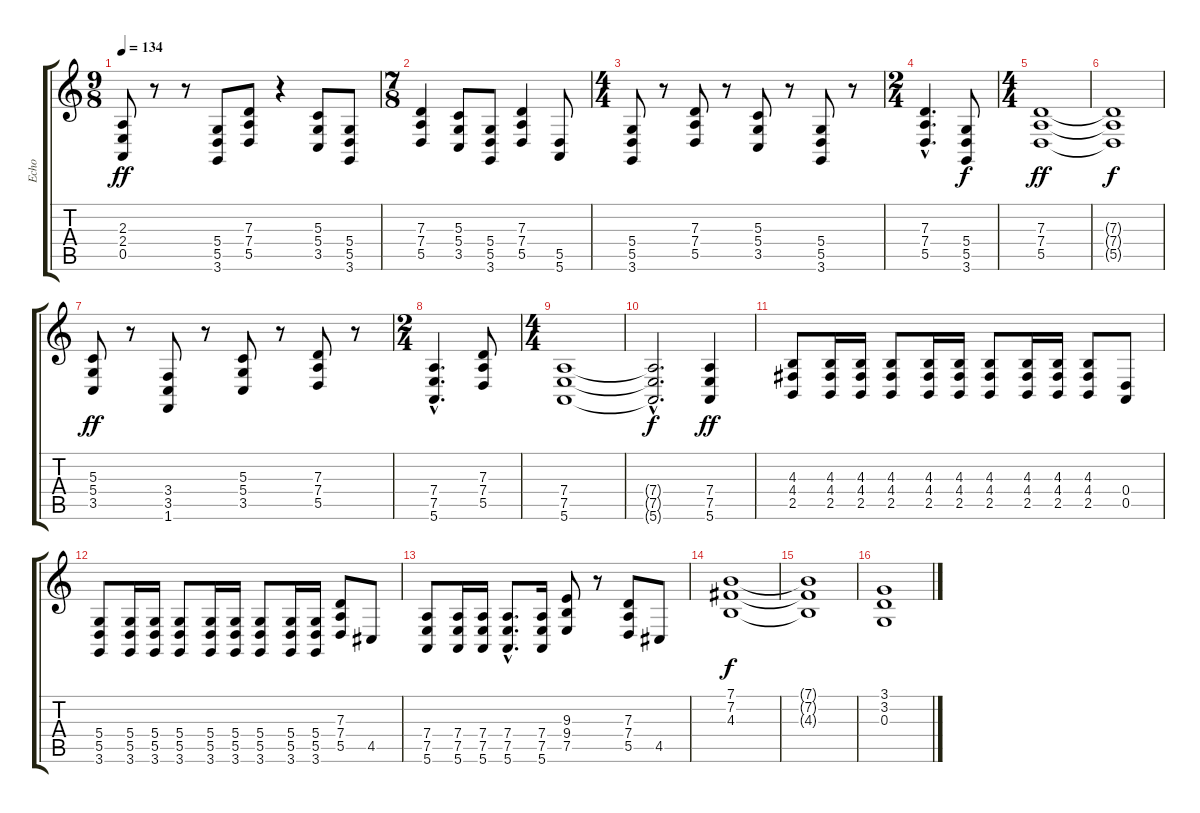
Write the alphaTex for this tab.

\track ("Echo" "Echo") {instrument pad5bowed}
\staff {score tabs}
\tuning (E4 B3 G3 D3 A2 E2) {hide}
\ts (9 8)
\tempo 134
\clef g2
\ks c
(2.3 2.4 0.5).8{dy ff} r.8 r.8 (5.4 5.5 3.6).8 (7.3 7.4 5.5).8 r.4 (5.3 5.4 3.5).8 (5.4 5.5 3.6).8 |
\ts (7 8)
(7.3 7.4 5.5).4 (5.3 5.4 3.5).8 (5.4 5.5 3.6).8 (7.3 7.4 5.5).4 (5.5 5.6).8 |
\ts (4 4)
(5.4 5.5 3.6).8 r.8 (7.3 7.4 5.5).8 r.8 (5.3 5.4 3.5).8 r.8 (5.4 5.5 3.6).8 r.8 |
\ts (2 4)
(7.3{hac} 7.4{hac} 5.5{hac}).4{d} (5.4 5.5 3.6).8{dy f} |
\ts (4 4)
(7.3 7.4 5.5).1{dy ff} |
(7.3{t} 7.4{t} 5.5{t}).1{dy f} |
(5.3 5.4 3.5).8{dy ff} r.8 (3.4 3.5 1.6).8 r.8 (5.3 5.4 3.5).8 r.8 (7.3 7.4 5.5).8 r.8 |
\ts (2 4)
(7.4{hac} 7.5{hac} 5.6{hac}).4{d} (7.3 7.4 5.5).8 |
\ts (4 4)
(7.4 7.5 5.6).1 |
(7.4{hac t} 7.5{hac t} 5.6{hac t}).2{d dy f} (7.4 7.5 5.6).4{dy ff} |
(4.3 4.4 2.5).8 (4.3 4.4 2.5).16 (4.3 4.4 2.5).16 (4.3 4.4 2.5).8 (4.3 4.4 2.5).16 (4.3 4.4 2.5).16 (4.3 4.4 2.5).8 (4.3 4.4 2.5).16 (4.3 4.4 2.5).16 (4.3 4.4 2.5).8 (0.4 0.5).8 |
(5.4 5.5 3.6).8 (5.4 5.5 3.6).16 (5.4 5.5 3.6).16 (5.4 5.5 3.6).8 (5.4 5.5 3.6).16 (5.4 5.5 3.6).16 (5.4 5.5 3.6).8 (5.4 5.5 3.6).16 (5.4 5.5 3.6).16 (7.3 7.4 5.5).8 4.5.8 |
(7.4 7.5 5.6).8 (7.4 7.5 5.6).16 (7.4 7.5 5.6).16 (7.4{hac} 7.5{hac} 5.6{hac}).8{d} (7.4 7.5 5.6).16 (9.3 9.4 7.5).8 r.8 (7.3 7.4 5.5).8 4.5.8 |
(7.1 7.2 4.3).1{dy f volume 16 instrument choiraahs} |
(7.1{t} 7.2{t} 4.3{t}).1 |
(3.1 3.2 0.3).1
